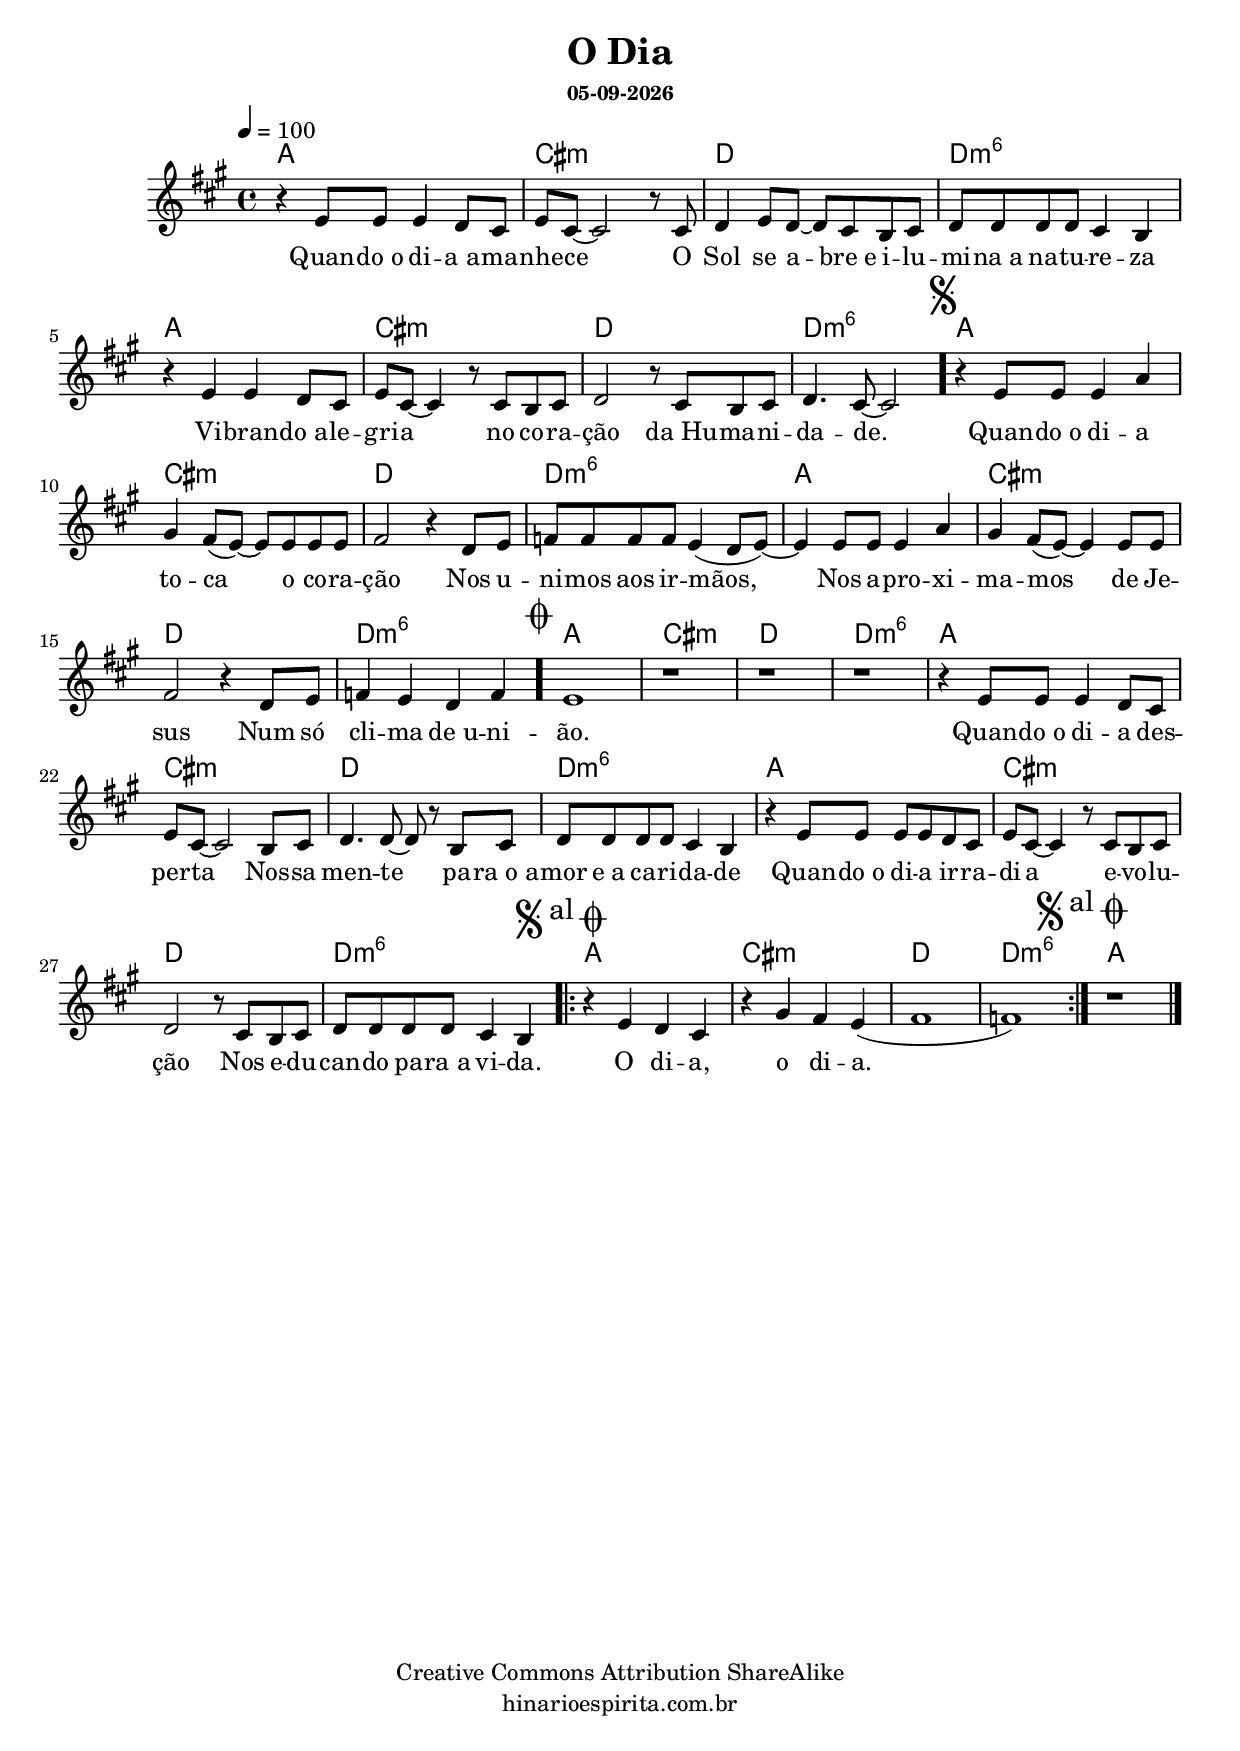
\version "2.16.0"
\pointAndClickOff

\header {
  title = "O Dia"
  subsubtitle = #(strftime "%d-%m-%Y" (localtime (current-time)))
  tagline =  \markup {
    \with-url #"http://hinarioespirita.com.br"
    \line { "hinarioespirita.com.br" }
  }
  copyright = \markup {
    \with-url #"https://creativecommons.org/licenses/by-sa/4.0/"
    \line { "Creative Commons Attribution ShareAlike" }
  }
}

global = {
  \key a \major
  \time 4/4
  \tempo 4 = 100
  \clef treble
}

introToSegno = \relative c' {
  r4 e8 e e4 d8 cis | e cis~ cis2 r8 cis8 |
  d4 e8 d~ d cis b cis | d d d d cis4 b |
  r4 e4 e d8 cis | e cis~ cis4 r8  cis8 b cis |
  d2 r8 cis8 b cis | d4. cis8~ cis2 | 
}

segnoToCoda = \relative c' {
  r4 e8 e e4 a | gis fis8( e~) e e e e |
  fis2 r4 d8 e | f f f f e4( d8 e~) |
  e4 e8 e e4 a | gis fis8( e8~) e4 e8 e |
  fis2 r4 d8 e | f4 e d f |
}

segundaEstrofe = \relative c' {
  e1 | r1 r r
  r4 e8 e e4 d8 cis | e cis~ cis2 b8 cis |
  d4. d8~ d r8 b cis | d d d d cis4 b |
  r4 e8 e e e d cis | e cis~ cis4 r8  cis8 b cis |
  d2 r8 cis8 b cis | d d d d cis4 b |
}

terceiraEstrofe = \relative c' {
  \repeat volta 2 {
    r4 e d cis | r gis' fis e( | fis1 | f) |
  }
}

letra = \lyricmode {
  Quan -- do_o di -- a_a -- ma -- nhe -- ce  
  O Sol se a -- bre_e i -- lu -- mi -- na_a na -- tu -- re -- za  
  Vi -- bran -- do_a -- le -- gri -- a no co -- ra -- ção da_Hu -- ma -- ni -- da -- de.  
    
  Quan -- do_o di -- a to -- ca o co -- ra -- ção  
  Nos u -- ni -- mos aos ir -- mãos,  
  Nos a -- pro -- xi -- ma -- mos de Je -- sus  
  Num só cli -- ma de_u -- ni -- ão.     
    
  Quan -- do_o di -- a des -- per -- ta  
  Nos -- sa men -- te pa -- ra_o_a -- mor e_a ca -- ri -- da -- de  
  Quan -- do_o di -- a ir -- ra -- di -- a e -- vo -- lu -- ção  
  Nos e -- du -- can -- do pa -- ra_a vi -- da.  
    
  O di -- a,  o di -- a.
}

introToSegnoChords = \chordmode {
  a1 cis:m d d:m6
  a1 cis:m d d:m6
}

segnoToCodaChords = \chordmode {
  a1 cis:m d d:m6
  a1 cis:m d d:m6
}

segundaEstrofeChords = \chordmode {
  a1 cis:m d d:m6
  a1 cis:m d d:m6
  a1 cis:m d d:m6
}

terceiraEstrofeChords = \chordmode {
  \repeat volta 2 {
    a1 cis:m d d:m6
  }
}

\score {
  <<
    \new ChordNames { 
      \introToSegnoChords
      \segnoToCodaChords
      \segundaEstrofeChords
      \terceiraEstrofeChords
      \chordmode { a }
    }
    \new Staff <<
      \new Voice = "melodia" { 
        \global
       
        \introToSegno
            
        \mark \markup { \musicglyph #"scripts.segno" }
        \bar "."
        \segnoToCoda
        \bar "."
        \mark \markup { \musicglyph #"scripts.coda" }
        
        \segundaEstrofe
        \mark \markup { \center-align { \musicglyph #"scripts.segno" "al" \musicglyph #"scripts.coda" }}
        \terceiraEstrofe
        \mark \markup { \center-align { \musicglyph #"scripts.segno" "al" \musicglyph #"scripts.coda" }}
        r1
        \bar "|."
      }
      \lyricsto "melodia" \new Lyrics \letra
      \set Staff.midiInstrument = #"acoustic grand"
    >>
  >>
  \layout {}
}


\score {
  \unfoldRepeats
  <<
    \new ChordNames { 
      \introToSegnoChords 
      \segnoToCodaChords
      \segundaEstrofeChords
      \segnoToCodaChords
      \terceiraEstrofeChords
      \segnoToCodaChords
      \chordmode { a }
    }
    \new Staff <<
      \new Voice = "melodia" { 
        \global
        \introToSegno
        \segnoToCoda
        \segundaEstrofe
        \segnoToCoda
        \terceiraEstrofe
        \segnoToCoda
        r1
        \bar "|."
      }
      \lyricsto "melodia" \new Lyrics \letra
      \set Staff.midiInstrument = #"acoustic grand"
    >>
  >>
  \midi {}
}
